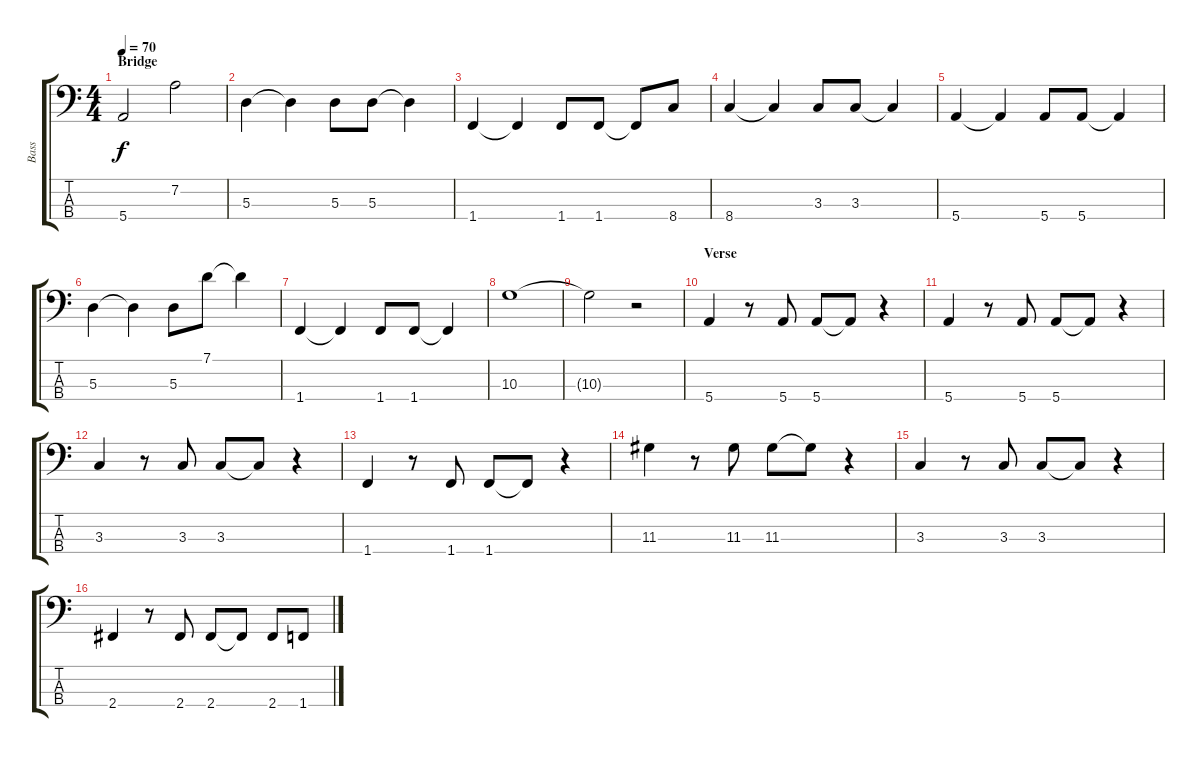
\track ("Bass" "Bass") {instrument electricbasspick}
\staff {score tabs}
\tuning (G2 D2 A1 E1) {hide}
\ts (4 4)
\section ("" "Bridge")
\tempo 70
\clef f4
\ks c
5.4.2{dy f} 7.2.2 |
5.3.4 5.3{t}.4 5.3.8 5.3.8 5.3{t}.4 |
1.4.4 1.4{t}.4 1.4.8 1.4.8 1.4{t}.8 8.4.8 |
8.4.4 8.4{t}.4 3.3.8 3.3.8 3.3{t}.4 |
5.4.4 5.4{t}.4 5.4.8 5.4.8 5.4{t}.4 |
5.3.4 5.3{t}.4 5.3.8 7.1.8 7.1{t}.4 |
1.4.4 1.4{t}.4 1.4.8 1.4.8 1.4{t}.4 |
10.3.1 |
10.3{t}.2 r.2 |
\section ("" "Verse")
5.4.4 r.8 5.4.8 5.4.8 5.4{t}.8 r.4 |
5.4.4 r.8 5.4.8 5.4.8 5.4{t}.8 r.4 |
3.3.4 r.8 3.3.8 3.3.8 3.3{t}.8 r.4 |
1.4.4 r.8 1.4.8 1.4.8 1.4{t}.8 r.4 |
11.3.4 r.8 11.3.8 11.3.8 11.3{t}.8 r.4 |
3.3.4 r.8 3.3.8 3.3.8 3.3{t}.8 r.4 |
2.4.4 r.8 2.4.8 2.4.8 2.4{t}.8 2.4.8 1.4.8
